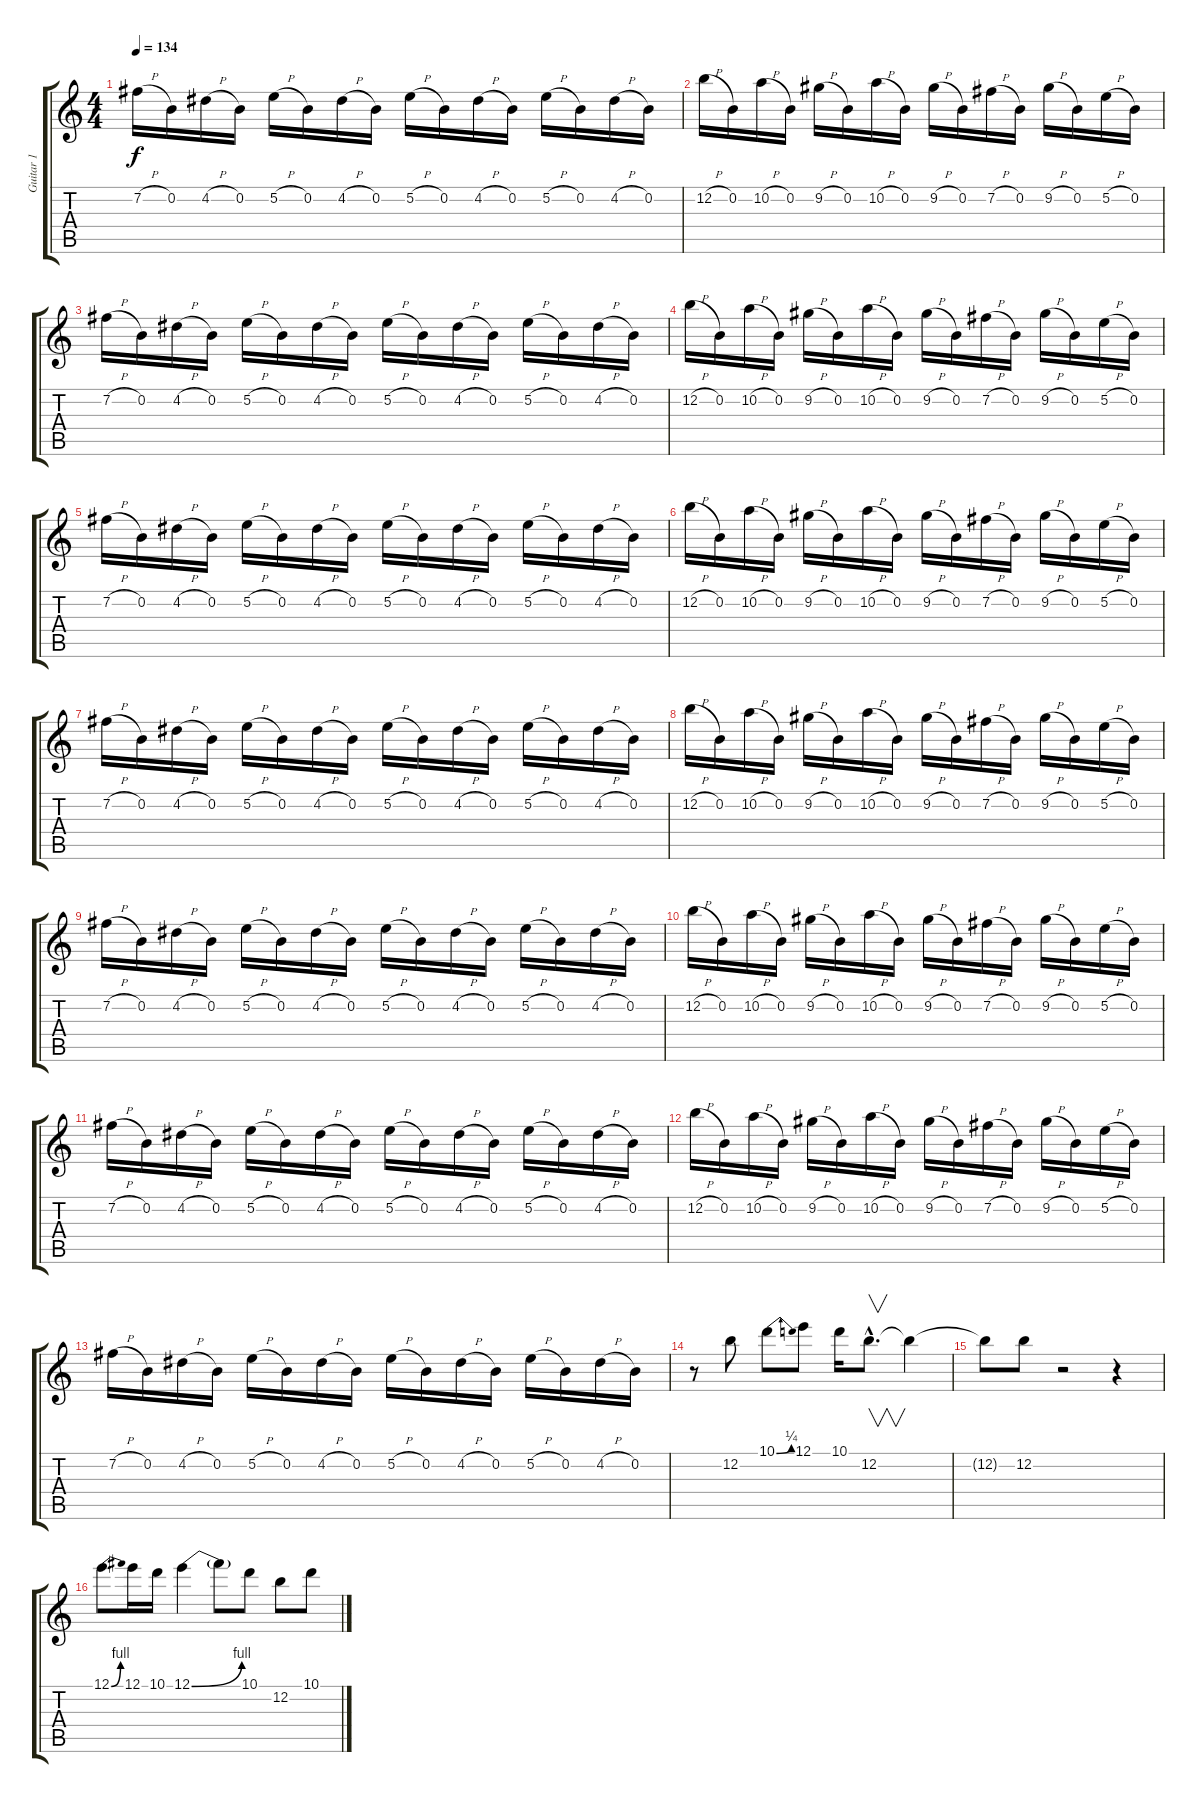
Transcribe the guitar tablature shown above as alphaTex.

\track ("Guitar 1" "Guitar 1") {instrument overdrivenguitar}
\staff {score tabs}
\tuning (E4 B3 G3 D3 A2 E2) {hide}
\ts (4 4)
\tempo 134
\clef g2
\ks c
7.2{h}.16{dy f} 0.2.16 4.2{h}.16 0.2.16 5.2{h}.16 0.2.16 4.2{h}.16 0.2.16 5.2{h}.16 0.2.16 4.2{h}.16 0.2.16 5.2{h}.16 0.2.16 4.2{h}.16 0.2.16 |
12.2{h}.16 0.2.16 10.2{h}.16 0.2.16 9.2{h}.16 0.2.16 10.2{h}.16 0.2.16 9.2{h}.16 0.2.16 7.2{h}.16 0.2.16 9.2{h}.16 0.2.16 5.2{h}.16 0.2.16 |
7.2{h}.16 0.2.16 4.2{h}.16 0.2.16 5.2{h}.16 0.2.16 4.2{h}.16 0.2.16 5.2{h}.16 0.2.16 4.2{h}.16 0.2.16 5.2{h}.16 0.2.16 4.2{h}.16 0.2.16 |
12.2{h}.16 0.2.16 10.2{h}.16 0.2.16 9.2{h}.16 0.2.16 10.2{h}.16 0.2.16 9.2{h}.16 0.2.16 7.2{h}.16 0.2.16 9.2{h}.16 0.2.16 5.2{h}.16 0.2.16 |
7.2{h}.16 0.2.16 4.2{h}.16 0.2.16 5.2{h}.16 0.2.16 4.2{h}.16 0.2.16 5.2{h}.16 0.2.16 4.2{h}.16 0.2.16 5.2{h}.16 0.2.16 4.2{h}.16 0.2.16 |
12.2{h}.16 0.2.16 10.2{h}.16 0.2.16 9.2{h}.16 0.2.16 10.2{h}.16 0.2.16 9.2{h}.16 0.2.16 7.2{h}.16 0.2.16 9.2{h}.16 0.2.16 5.2{h}.16 0.2.16 |
7.2{h}.16 0.2.16 4.2{h}.16 0.2.16 5.2{h}.16 0.2.16 4.2{h}.16 0.2.16 5.2{h}.16 0.2.16 4.2{h}.16 0.2.16 5.2{h}.16 0.2.16 4.2{h}.16 0.2.16 |
12.2{h}.16 0.2.16 10.2{h}.16 0.2.16 9.2{h}.16 0.2.16 10.2{h}.16 0.2.16 9.2{h}.16 0.2.16 7.2{h}.16 0.2.16 9.2{h}.16 0.2.16 5.2{h}.16 0.2.16 |
7.2{h}.16 0.2.16 4.2{h}.16 0.2.16 5.2{h}.16 0.2.16 4.2{h}.16 0.2.16 5.2{h}.16 0.2.16 4.2{h}.16 0.2.16 5.2{h}.16 0.2.16 4.2{h}.16 0.2.16 |
12.2{h}.16 0.2.16 10.2{h}.16 0.2.16 9.2{h}.16 0.2.16 10.2{h}.16 0.2.16 9.2{h}.16 0.2.16 7.2{h}.16 0.2.16 9.2{h}.16 0.2.16 5.2{h}.16 0.2.16 |
7.2{h}.16 0.2.16 4.2{h}.16 0.2.16 5.2{h}.16 0.2.16 4.2{h}.16 0.2.16 5.2{h}.16 0.2.16 4.2{h}.16 0.2.16 5.2{h}.16 0.2.16 4.2{h}.16 0.2.16 |
12.2{h}.16 0.2.16 10.2{h}.16 0.2.16 9.2{h}.16 0.2.16 10.2{h}.16 0.2.16 9.2{h}.16 0.2.16 7.2{h}.16 0.2.16 9.2{h}.16 0.2.16 5.2{h}.16 0.2.16 |
7.2{h}.16 0.2.16 4.2{h}.16 0.2.16 5.2{h}.16 0.2.16 4.2{h}.16 0.2.16 5.2{h}.16 0.2.16 4.2{h}.16 0.2.16 5.2{h}.16 0.2.16 4.2{h}.16 0.2.16 |
r.8 12.2.8 10.1{be (bend 0 0 60 1)}.8 12.1.8 10.1.16 12.2{hac}.8{v d} 12.2{t}.4 |
12.2{t}.8 12.2.8 r.2 r.4 |
12.1{be (bend 0 0 60 4)}.8 12.1.16 10.1.16 12.1{be (bend 0 0 60 4)}.4 12.1{t}.8 10.1.8 12.2.8 10.1{ss}.8
